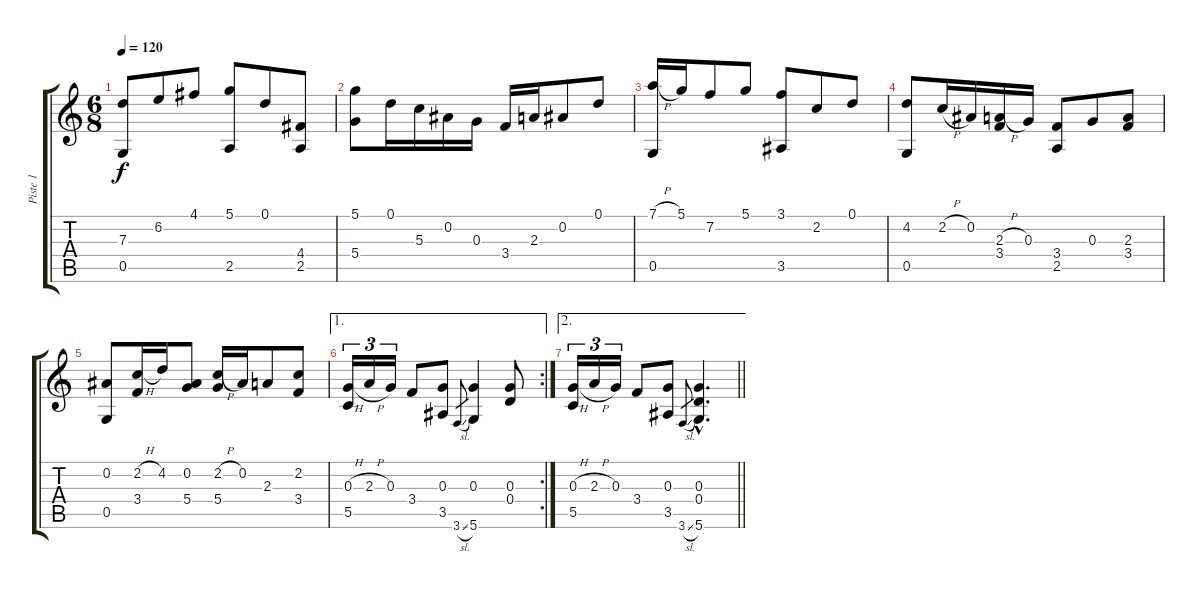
\track ("Piste 1" "Piste 1") {instrument acousticguitarsteel}
\staff {score tabs}
\tuning (D4 Bb3 G3 D3 G2 D2) {hide}
\ts (6 8)
\tempo 120
\clef g2
\ks c
(7.3 0.5).8{dy f} 6.2.8 4.1.8 (5.1 2.5).8 0.1.8 (4.4 2.5).8 |
(5.1 5.4).8 0.1.16 5.3.16 0.2.16 0.3.16 3.4.16 2.3.16 0.2.8 0.1.8 |
(7.1{h} 0.5).16 5.1.16 7.2.8 5.1.8 (3.1 3.5).8 2.2.8 0.1.8 |
(4.2 0.5).8 2.2{h}.16 0.2.16 (2.3{h} 3.4).16 0.3.16 (3.4 2.5).8 0.3.8 (2.3 3.4).8 |
(0.2 0.5).8 (2.2{h} 3.4).16 4.2.16 (0.2 5.4).8 (2.2{h} 5.4).16 0.2.16 2.3.8 (2.2 3.4).8 |
\ae 1
\rc 2
(0.3{h} 5.5).16{tu (3 2)} 2.3{h}.16{tu (3 2)} 0.3.16{tu (3 2)} 3.4.8 (0.3 3.5).8 3.6{sl}.8{gr} (0.3 5.6).4 (0.3 0.4).8 |
\ae 2
\barLineRight lightlight
(0.3{h} 5.5).16{tu (3 2)} 2.3{h}.16{tu (3 2)} 0.3.16{tu (3 2)} 3.4.8 (0.3 3.5).8 3.6{sl}.8{gr} (0.3{hac} 0.4{hac} 5.6{hac}).4{d}
